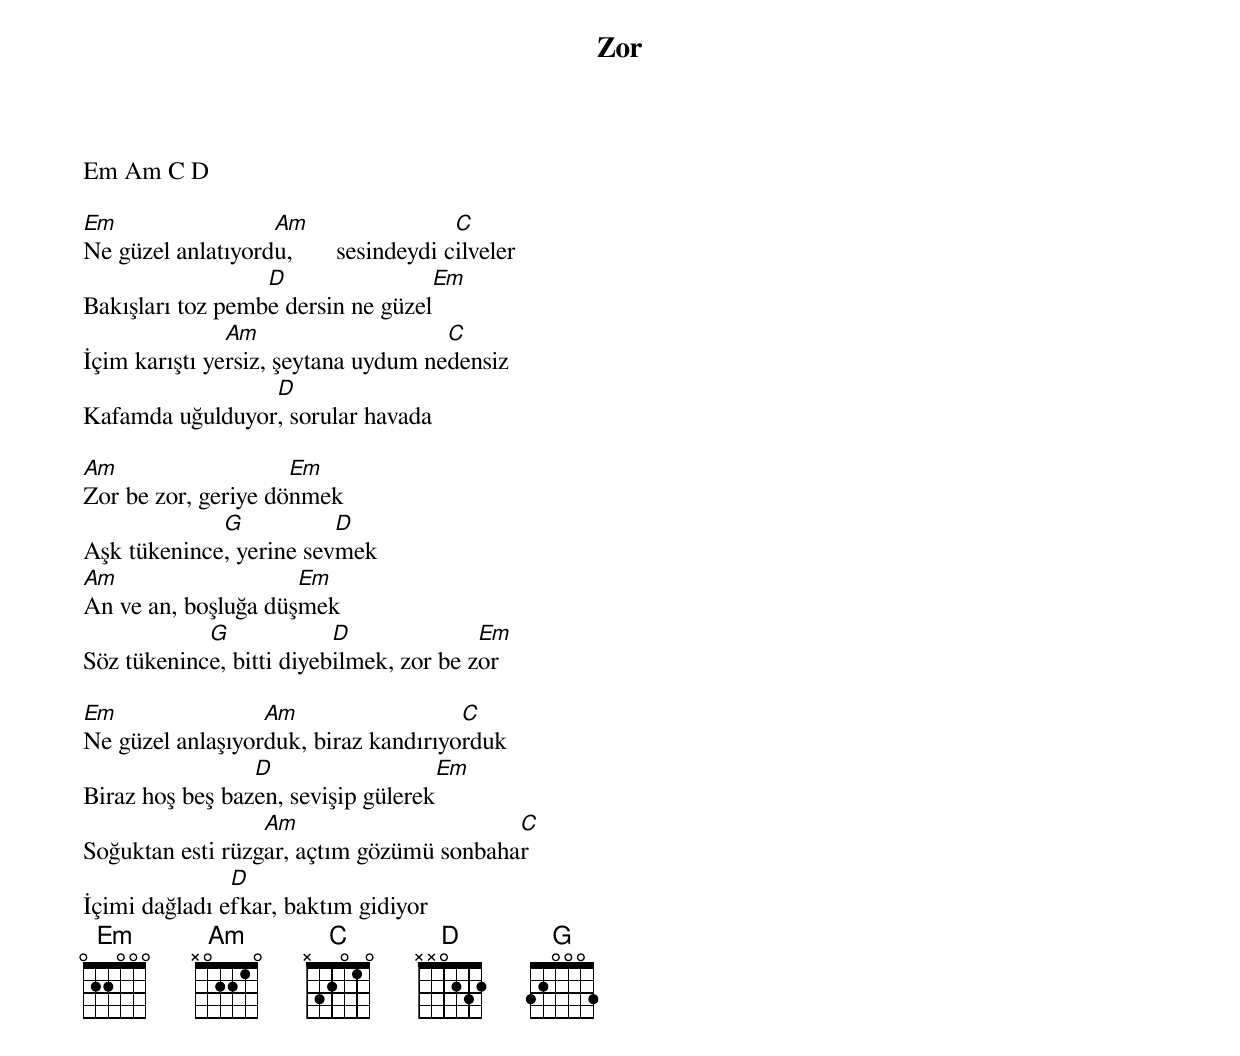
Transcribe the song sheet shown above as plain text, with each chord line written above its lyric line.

{title: Zor}
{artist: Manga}

Em Am C D

Em                 Am                   C
Ne güzel anlatıyordu,       sesindeydi cilveler
                  D                  Em
Bakışları toz pembe dersin ne güzel
               Am                    C
İçim karıştı yersiz, şeytana uydum nedensiz
                 D
Kafamda uğulduyor, sorular havada

Am                   Em
Zor be zor, geriye dönmek
             G           D
Aşk tükenince, yerine sevmek
Am                   Em
An ve an, boşluğa düşmek
            G             D              Em
Söz tükenince, bitti diyebilmek, zor be zor

Em                Am                  C
Ne güzel anlaşıyorduk, biraz kandırıyorduk
                 D                   Em
Biraz hoş beş bazen, sevişip gülerek
                  Am                      C
Soğuktan esti rüzgar, açtım gözümü sonbahar
               D
İçimi dağladı efkar, baktım gidiyor
